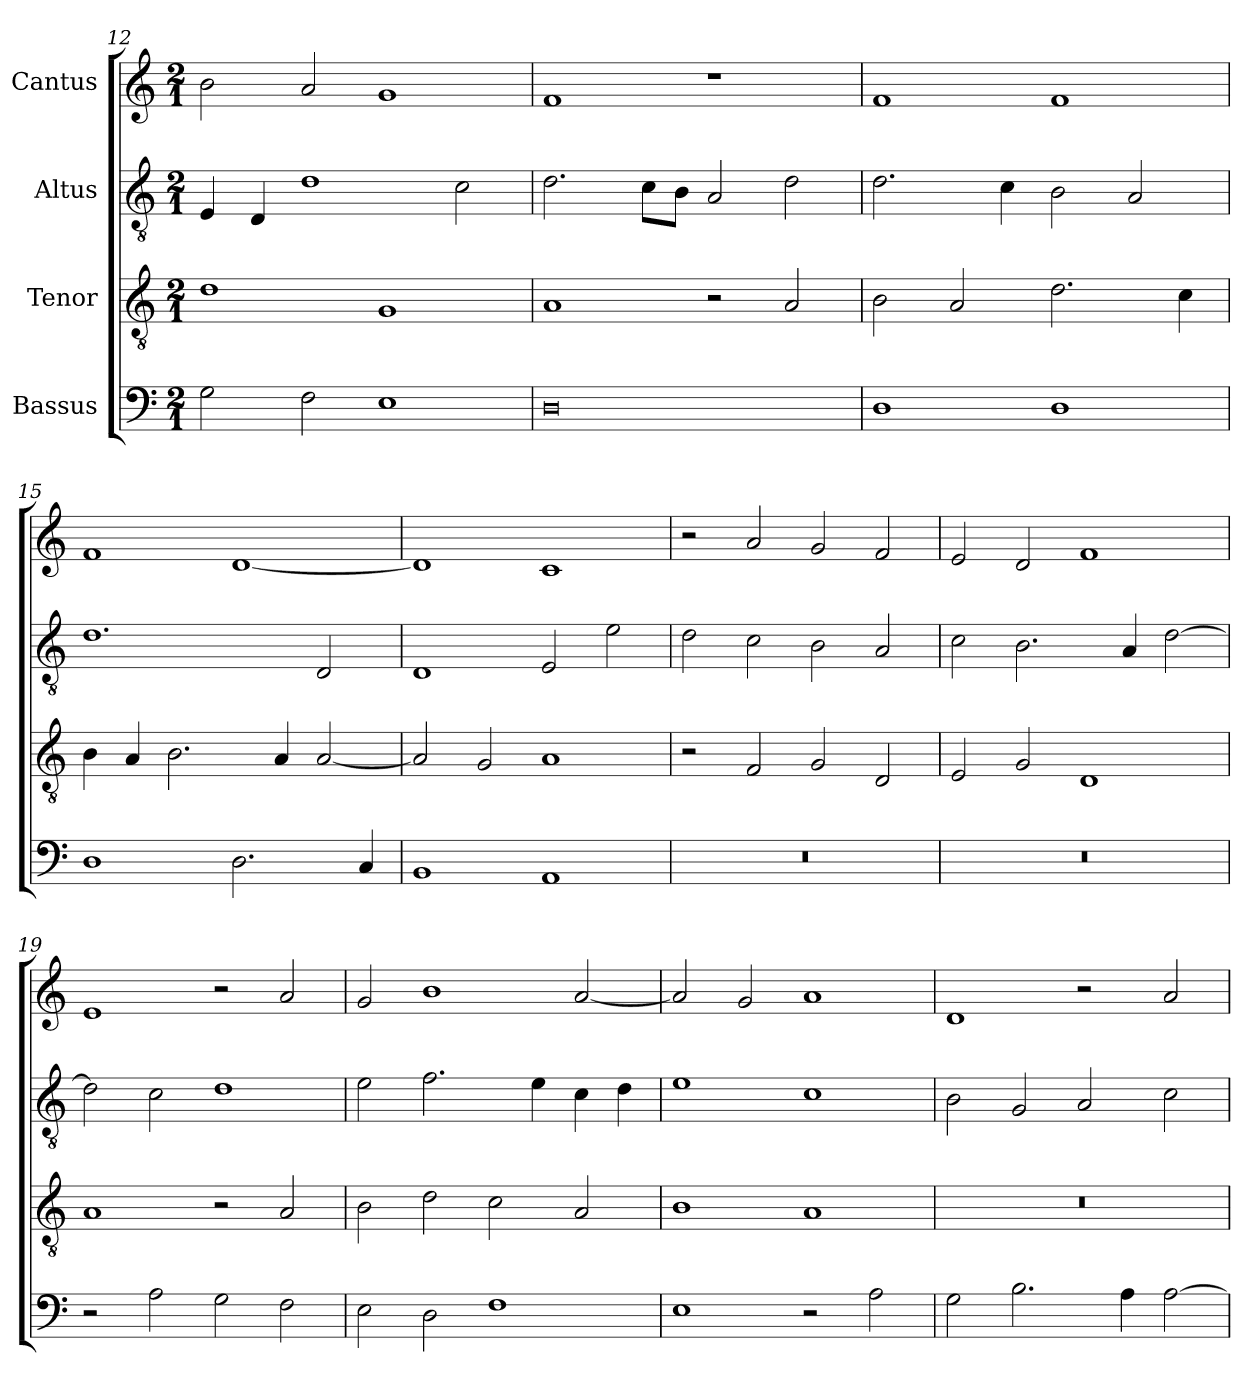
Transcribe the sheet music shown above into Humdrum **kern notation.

**kern	**kern	**kern	**kern
*part4	*part3	*part2	*part1
*staff4	*staff3	*staff2	*staff1
*I"Bassus	*I"Tenor	*I"Altus	*I"Cantus
*clefF4	*clefGv2	*clefGv2	*clefG2
*	*ITrd7c12	*ITrd7c12	*
*k[]	*k[]	*k[]	*k[]
*C:	*C:	*C:	*C:
*M2/1	*M2/1	*M2/1	*M2/1
=12	=12	=12	=12
2Gi\	1Di	4EEi/	2bi\
.	.	4DDi/	.
2Fi\	.	1Di	2ai/
1Ei	1GGi	.	1gi
.	.	2Ci\	.
=13	=13	=13	=13
0Di	1AAi	2.Di\	1fi
.	.	8Ci\L	.
.	.	8BBi\J	.
.	2r	2AAi/	1r
.	2AAi/	2Di\	.
=14	=14	=14	=14
1Di	2BBi\	2.Di\	1fi
.	2AAi/	.	.
.	.	4Ci\	.
1Di	2.Di\	2BBi\	1fi
.	.	2AAi/	.
.	4Ci\	.	.
=15	=15	=15	=15
1Di	4BBi\	1.Di	1fi
.	4AAi/	.	.
.	2.BBi\	.	.
2.Di\	.	.	[<1di
.	4AAi/	.	.
.	[<2AAi/	2DDi/	.
4Ci/	.	.	.
!!LO:LB:g=z
=16	=16	=16	=16
1BBi	2AAi/]	1DDi	1di]
.	2GGi/	.	.
1AAi	1AAi	2EEi/	1ci
.	.	2Ei\	.
=17	=17	=17	=17
!LO:N:vis=1	!	!	!
0r	2r	2Di\	2r
.	2FFi/	2Ci\	2ai/
.	2GGi/	2BBi\	2gi/
.	2DDi/	2AAi/	2fi/
=18	=18	=18	=18
!LO:N:vis=1	!	!	!
0r	2EEi/	2Ci\	2ei/
.	2GGi/	2.BBi\	2di/
.	1DDi	.	1fi
.	.	4AAi/	.
.	.	[>2Di\	.
=19	=19	=19	=19
2r	1AAi	2Di\]	1ei
2Ai\	.	2Ci\	.
2Gi\	2r	1Di	2r
2Fi\	2AAi/	.	2ai/
=20	=20	=20	=20
2Ei\	2BBi\	2Ei\	2gi/
2Di\	2Di\	2.Fi\	1bi
1Fi	2Ci\	.	.
.	.	4Ei\	.
.	2AAi/	4Ci\	[<2ai/
.	.	4Di\	.
!!LO:LB:g=z
=21	=21	=21	=21
1Ei	1BBi	1Ei	2ai/]
.	.	.	2gi/
2r	1AAi	1Ci	1ai
2Ai\	.	.	.
=22	=22	=22	=22
!	!LO:N:vis=1	!	!
2Gi\	0r	2BBi\	1di
2.Bi\	.	2GGi/	.
.	.	2AAi/	2r
4Ai\	.	.	.
[>2Ai\	.	2Ci\	2ai/
=	=	=	=
*-	*-	*-	*-
